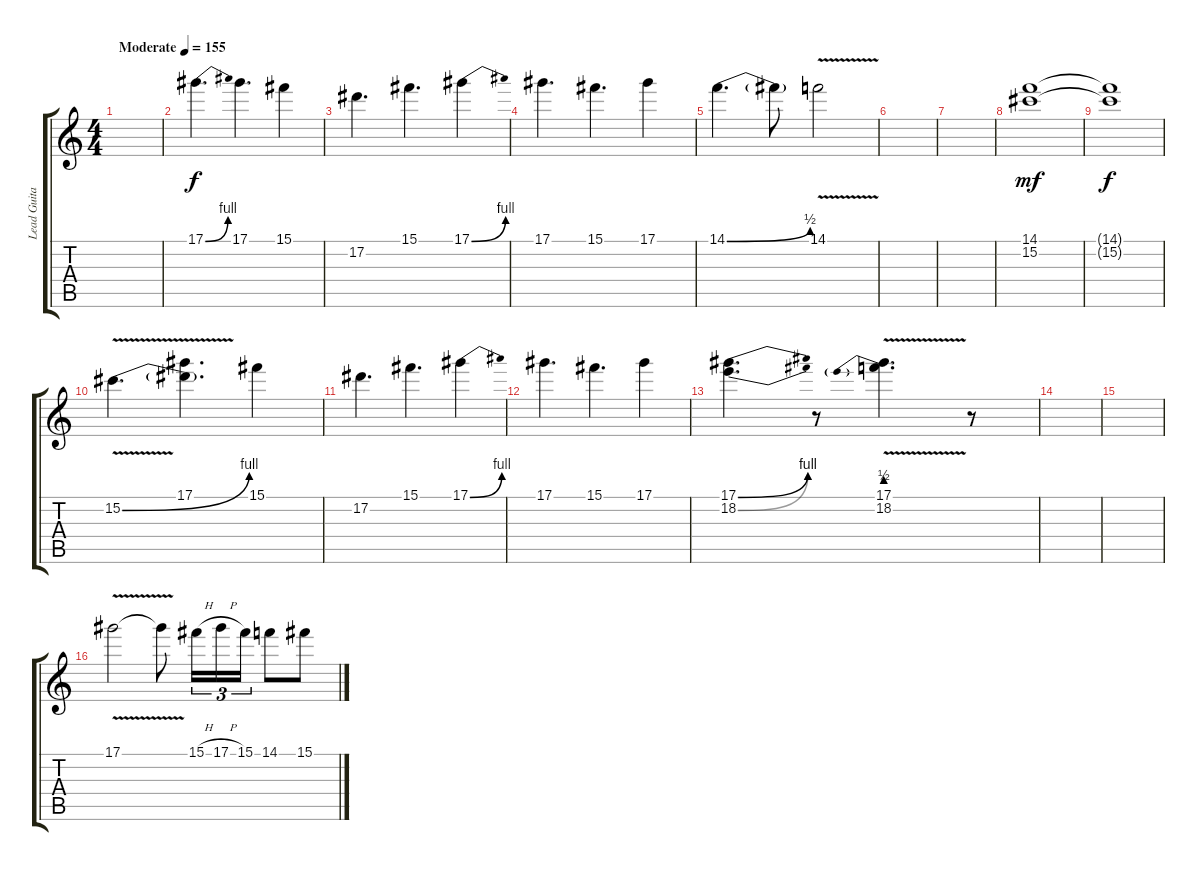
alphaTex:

\track ("Lead Guitar 2" "Lead Guita") {instrument overdrivenguitar}
\staff {score tabs}
\tuning (Eb4 Bb3 Gb3 Db3 Ab2 Eb2) {hide}
\ts (4 4)
\tempo (155 "Moderate")
\clef g2
\ks c
|
17.1{be (bend 0 0 60 4)}.4{d} 17.1.4{d} 15.1.4 |
17.2.4{d} 15.1.4{d} 17.1{be (bend 0 0 60 4)}.4 |
17.1.4{d} 15.1.4{d} 17.1.4 |
14.1{be (bend 0 0 60 2)}.4{d} 14.1{t}.8 14.1{v}.2 |
|
|
(14.1 15.2).1{dy mf} |
(14.1{t} 15.2{t}).1{dy f} |
15.2{be (bend 0 0 60 4) v}.4{d} (17.1 15.2{t}).4{d} 15.1.4 |
17.2.4{d} 15.1.4{d} 17.1{be (bend 0 0 60 4)}.4 |
17.1.4{d} 15.1.4{d} 17.1.4 |
(17.1{be (bend 0 0 60 4)} 18.2{be (bend 0 0 60 4)}).4{d} r.8 (17.1 18.2{be (prebend 0 2 60 2) v}).4{d} r.8 |
|
|
17.1{v}.2 17.1{t}.8 15.1{h}.16{tu (3 2)} 17.1{h}.16{tu (3 2)} 15.1.16{tu (3 2)} 14.1.8 15.1.8
